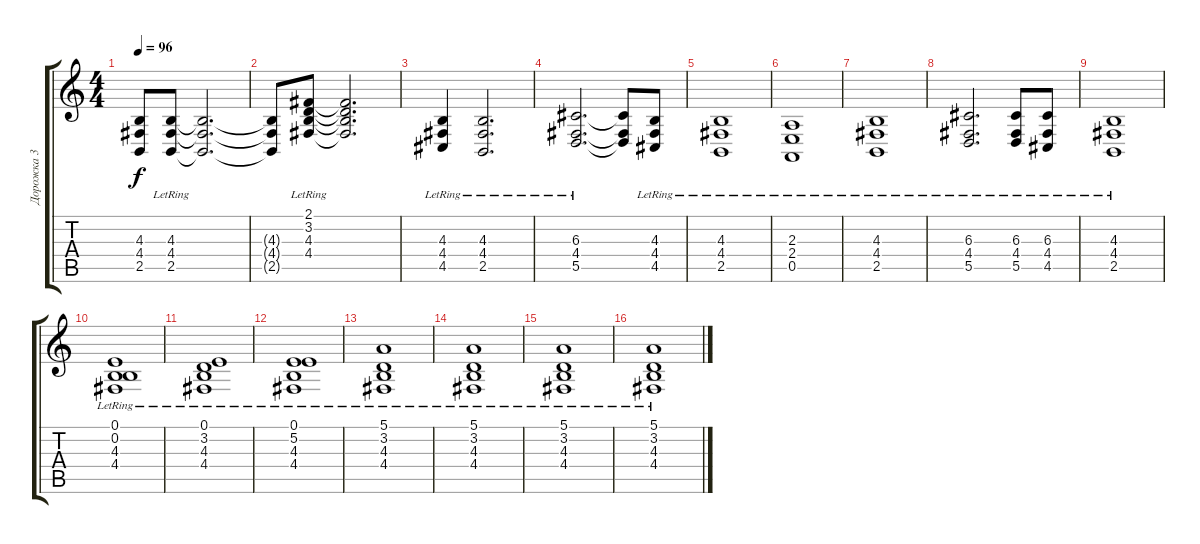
\track ("Дорожка 3" "Дорожка 3") {solo instrument choiraahs}
\staff {score tabs}
\tuning (E4 B3 G3 D3 A2 E2) {hide}
\ts (4 4)
\tempo 96
\clef g2
\ks c
(4.3{t} 4.4{t} 2.5{t}).8{dy f} (4.3{lr} 4.4{lr} 2.5{lr}).8 (4.3{t} 4.4{t} 2.5{t}).2{d} |
(4.3{t} 4.4{t} 2.5{t}).8 (2.1{lr} 3.2{lr} 4.3{lr} 4.4{lr}).8 (2.1{t} 3.2{t} 4.3{t} 4.4{t}).2{d} |
(4.3{lr} 4.4{lr} 4.5{lr}).4 (4.3{lr} 4.4{lr} 2.5{lr}).2{d} |
(6.3{lr} 4.4{lr} 5.5{lr}).2{d} (6.3{t} 4.4{t} 5.5{t}).8 (4.3{lr} 4.4{lr} 4.5{lr}).8 |
(4.3{lr} 4.4{lr} 2.5{lr}).1 |
(2.3{lr} 2.4{lr} 0.5{lr}).1 |
(4.3{lr} 4.4{lr} 2.5{lr}).1 |
(6.3{lr} 4.4{lr} 5.5{lr}).2{d} (6.3{lr} 4.4{lr} 5.5{lr}).8 (6.3{lr} 4.4{lr} 4.5{lr}).8 |
(4.3{lr} 4.4{lr} 2.5{lr}).1 |
(0.1{lr} 0.2{lr} 4.3{lr} 4.4{lr}).1 |
(0.1{lr} 3.2{lr} 4.3{lr} 4.4{lr}).1 |
(0.1{lr} 5.2{lr} 4.3{lr} 4.4{lr}).1 |
(5.1{lr} 3.2{lr} 4.3{lr} 4.4{lr}).1 |
(5.1{lr} 3.2{lr} 4.3{lr} 4.4{lr}).1 |
(5.1{lr} 3.2{lr} 4.3{lr} 4.4{lr}).1 |
(5.1{lr} 3.2{lr} 4.3{lr} 4.4{lr}).1
